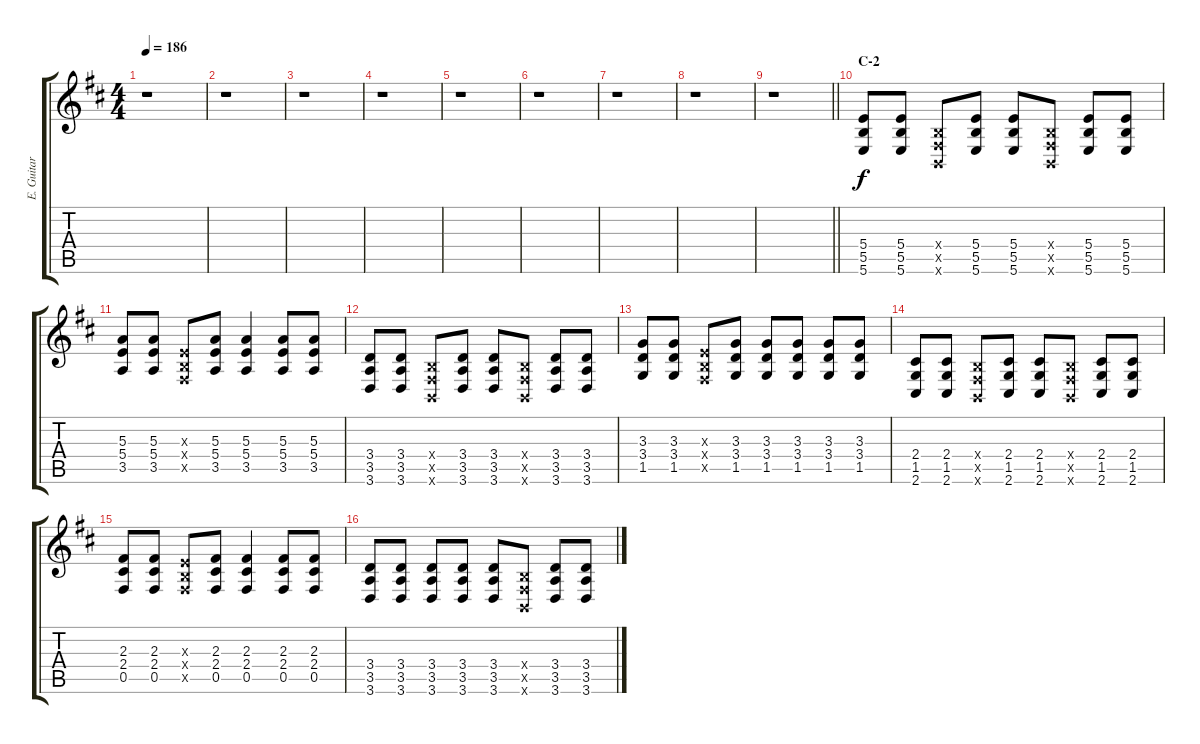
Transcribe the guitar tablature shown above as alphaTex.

\track ("E. Guitar II" "E. Guitar ") {instrument electricguitarclean}
\staff {score tabs}
\tuning (Db4 Ab3 E3 B2 Gb2 B1) {hide}
\ts (4 4)
\tempo 186
\clef g2
\ks d
r.1{dy f} |
r.1 |
r.1 |
r.1 |
r.1 |
r.1 |
r.1 |
r.1 |
\barLineRight lightlight
r.1 |
\section ("" "C-2")
(5.4 5.5 5.6).8 (5.4 5.5 5.6).8 (0.4{x} 0.5{x} 0.6{x}).8 (5.4 5.5 5.6).8 (5.4 5.5 5.6).8 (0.4{x} 0.5{x} 0.6{x}).8 (5.4 5.5 5.6).8 (5.4 5.5 5.6).8 |
(5.3 5.4 3.5).8 (5.3 5.4 3.5).8 (0.3{x} 0.4{x} 0.5{x}).8 (5.3 5.4 3.5).8 (5.3 5.4 3.5).4 (5.3 5.4 3.5).8 (5.3 5.4 3.5).8 |
(3.4 3.5 3.6).8 (3.4 3.5 3.6).8 (0.4{x} 0.5{x} 0.6{x}).8 (3.4 3.5 3.6).8 (3.4 3.5 3.6).8 (0.4{x} 0.5{x} 0.6{x}).8 (3.4 3.5 3.6).8 (3.4 3.5 3.6).8 |
(3.3 3.4 1.5).8 (3.3 3.4 1.5).8 (0.3{x} 0.4{x} 0.5{x}).8 (3.3 3.4 1.5).8 (3.3 3.4 1.5).8 (3.3 3.4 1.5).8 (3.3 3.4 1.5).8 (3.3 3.4 1.5).8 |
(2.4 1.5 2.6).8 (2.4 1.5 2.6).8 (0.4{x} 0.5{x} 0.6{x}).8 (2.4 1.5 2.6).8 (2.4 1.5 2.6).8 (0.4{x} 0.5{x} 0.6{x}).8 (2.4 1.5 2.6).8 (2.4 1.5 2.6).8 |
(2.3 2.4 0.5).8 (2.3 2.4 0.5).8 (0.3{x} 0.4{x} 0.5{x}).8 (2.3 2.4 0.5).8 (2.3 2.4 0.5).4 (2.3 2.4 0.5).8 (2.3 2.4 0.5).8 |
(3.4 3.5 3.6).8 (3.4 3.5 3.6).8 (3.4 3.5 3.6).8 (3.4 3.5 3.6).8 (3.4 3.5 3.6).8 (0.4{x} 0.5{x} 0.6{x}).8 (3.4 3.5 3.6).8 (3.4 3.5 3.6).8
